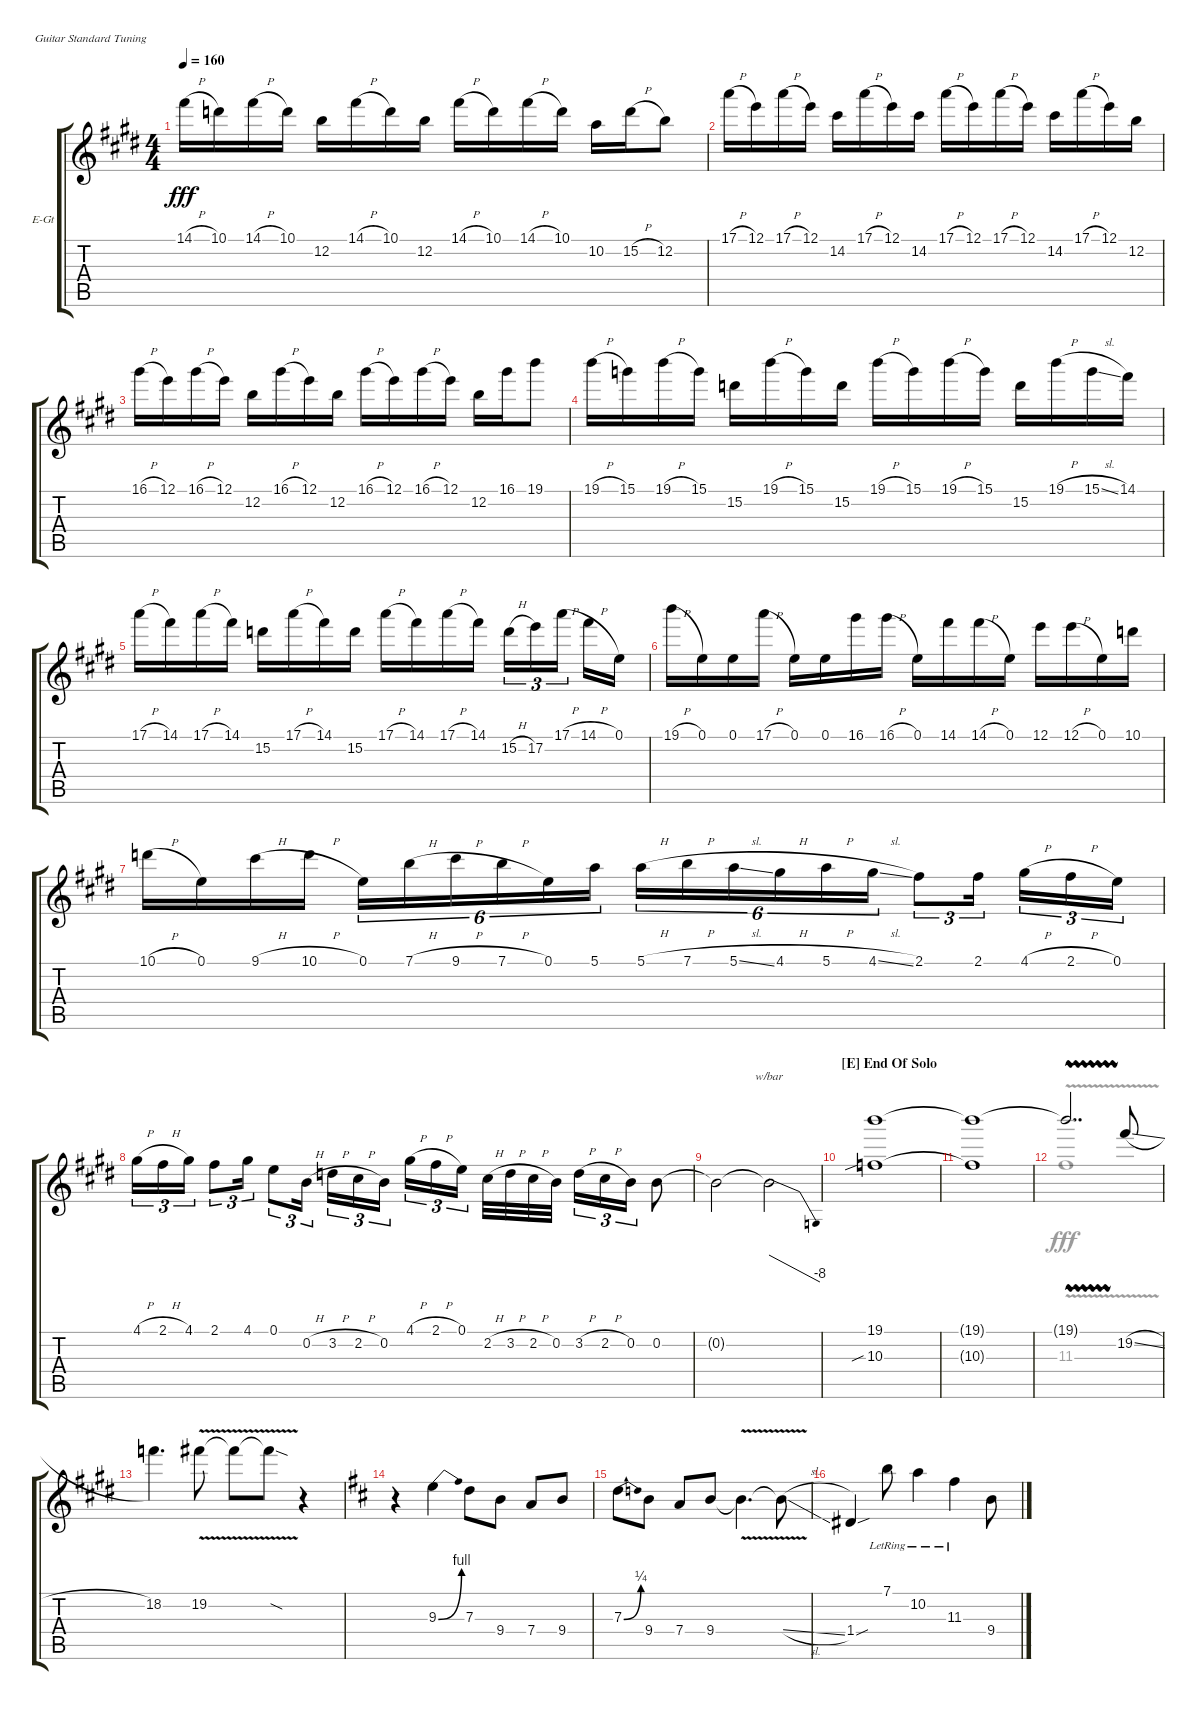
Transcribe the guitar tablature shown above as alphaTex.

\defaultSystemsLayout 4
\bracketExtendMode groupsimilarinstruments
\firstSystemTrackNameOrientation horizontal
\otherSystemsTrackNameOrientation horizontal
\track ("Lead Guitar 1" "E-Gt") {instrument distortionguitar}
\staff {score tabs}
\tuning (E4 B3 G3 D3 A2 E2)
\voice
\ts (4 4)
\tempo 160
\clef g2
\ks e
14.1{h}.16{dy fff} 10.1.16 14.1{h}.16 10.1.16 12.2.16 14.1{h}.16 10.1.16 12.2.16 14.1{h}.16 10.1.16 14.1{h}.16 10.1.16 10.2.16 15.2{h}.16 12.2.8 |
17.1{h}.16 12.1.16 17.1{h}.16 12.1.16 14.2.16 17.1{h}.16 12.1.16 14.2.16 17.1{h}.16 12.1.16 17.1{h}.16 12.1.16 14.2.16 17.1{h}.16 12.1.16 12.2.16 |
16.1{h}.16 12.1.16 16.1{h}.16 12.1.16 12.2.16 16.1{h}.16 12.1.16 12.2.16 16.1{h}.16 12.1.16 16.1{h}.16 12.1.16 12.2.16 16.1.16 19.1.8 |
19.1{h}.16 15.1.16 19.1{h}.16 15.1.16 15.2.16 19.1{h}.16 15.1.16 15.2.16 19.1{h}.16 15.1.16 19.1{h}.16 15.1.16 15.2.16 19.1{h}.16 15.1{sl}.16 14.1.16 |
17.1{h}.16 14.1.16 17.1{h}.16 14.1.16 15.2.16 17.1{h}.16 14.1.16 15.2.16 17.1{h}.16 14.1.16 17.1{h}.16 14.1.16 15.2{h}.16{tu (3 2)} 17.2.16{tu (3 2)} 17.1{h}.16{tu (3 2)} 14.1{h}.16 0.1.16 |
19.1{h}.16 0.1.16 0.1.16 17.1{h}.16 0.1.16 0.1.16 16.1.16 16.1{h}.16 0.1.16 14.1.16 14.1{h}.16 0.1.16 12.1.16 12.1{h}.16 0.1.16 10.1.16 |
10.1{h}.16 0.1.16 9.1{h}.16 10.1{h}.16 0.1.16{tu (6 4)} 7.1{h}.16{tu (6 4)} 9.1{h}.16{tu (6 4)} 7.1{h}.16{tu (6 4)} 0.1.16{tu (6 4)} 5.1.16{tu (6 4)} 5.1{h}.16{tu (6 4)} 7.1{h}.16{tu (6 4)} 5.1{sl}.16{tu (6 4)} 4.1{h}.16{tu (6 4)} 5.1{h}.16{tu (6 4)} 4.1{sl}.16{tu (6 4)} 2.1.8{tu (3 2)} 2.1.16{tu (3 2)} 4.1{h}.16{tu (3 2)} 2.1{h}.16{tu (3 2)} 0.1.16{tu (3 2)} |
4.1{h}.16{tu (3 2)} 2.1{h}.16{tu (3 2)} 4.1.16{tu (3 2)} 2.1.8{tu (3 2)} 4.1.16{tu (3 2)} 0.1.8{tu (3 2)} 0.2{h}.16{tu (3 2)} 3.2{h}.16{tu (3 2)} 2.2{h}.16{tu (3 2)} 0.2.16{tu (3 2)} 4.1{h}.16{tu (3 2)} 2.1{h}.16{tu (3 2)} 0.1.16{tu (3 2)} 2.2{h}.32 3.2{h}.32 2.2{h}.32 0.2.32 3.2{h}.16{tu (3 2)} 2.2{h}.16{tu (3 2)} 0.2.16{tu (3 2)} 0.2.8 |
0.2{t}.2 0.2{t}.2{tbe (dive default 0 0 59.4 -32)} |
\section ("E" "End Of Solo")
(19.1 10.3{sib}).1 |
(10.3{t} 19.1{t}).1 |
19.1{vw t}.2{dd} 19.2{sl}.8 |
18.2.4{d} 19.2{v}.8 19.2{v t}.8 19.2{sod t}.8 r.4 |
\ks d
r.4 9.3{be (bend 0 0 15 4)}.4 7.3.8 9.4.8 7.4.8 9.4.8 |
7.3{be (bend 0 0 15.6 1)}.8 9.4.8 7.4.8 9.4.8 9.4{v t}.4{d} 9.4{v sl t}.8 |
1.4{sou}.4 7.1{lr}.8 10.2{lr}.4 11.3{lr}.4 9.4.8
\voice
\clef g2
\ottava regular
\simile none
\ks e
|
|
|
|
|
|
|
|
|
|
|
11.3{v}.1 |
|
\ks d
|
|
